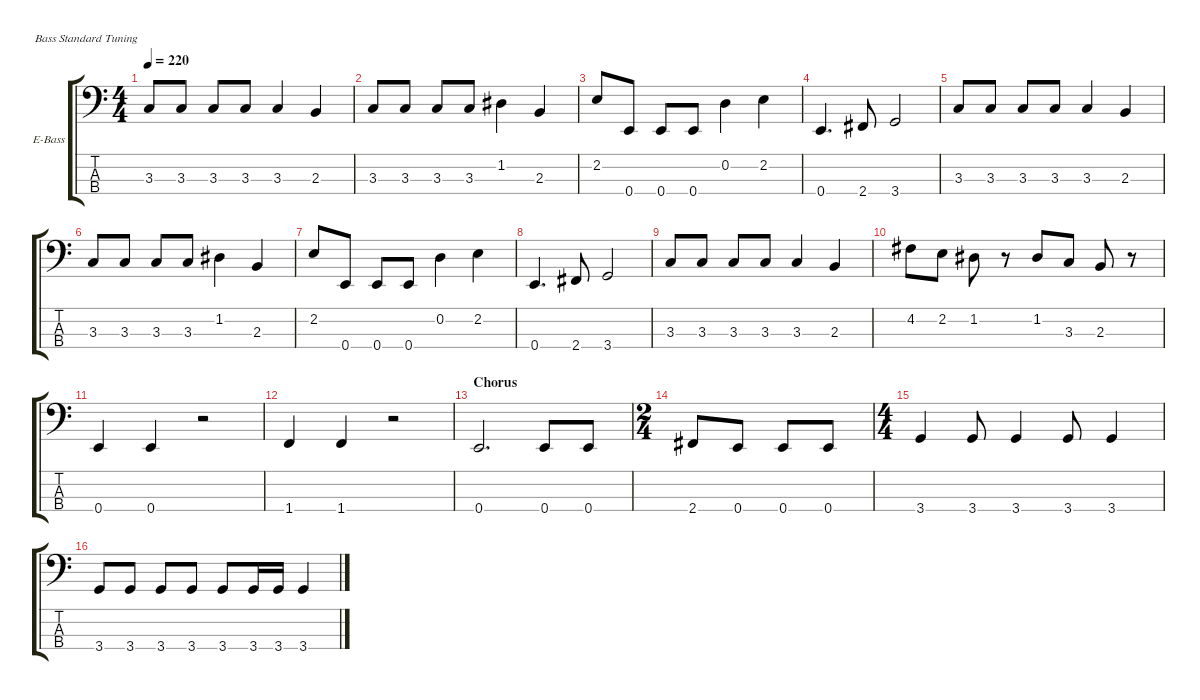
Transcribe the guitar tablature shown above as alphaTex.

\hideDynamics
\bracketExtendMode groupsimilarinstruments
\firstSystemTrackNameOrientation horizontal
\otherSystemsTrackNameOrientation horizontal
\track ("Bass" "E-Bass") {multiBarRest instrument electricbassfinger}
\staff {score tabs}
\tuning (G2 D2 A1 E1)
\ts (4 4)
\tempo 220
\clef f4
\ks c
3.3.8{dy fff} 3.3.8 3.3.8 3.3.8 3.3.4 2.3.4 |
3.3.8 3.3.8 3.3.8 3.3.8 1.2.4 2.3.4 |
2.2.8 0.4.8 0.4.8 0.4.8 0.2.4 2.2.4 |
0.4.4{d} 2.4.8 3.4.2 |
3.3.8 3.3.8 3.3.8 3.3.8 3.3.4 2.3.4 |
3.3.8 3.3.8 3.3.8 3.3.8 1.2.4 2.3.4 |
2.2.8 0.4.8 0.4.8 0.4.8 0.2.4 2.2.4 |
0.4.4{d} 2.4.8 3.4.2 |
3.3.8 3.3.8 3.3.8 3.3.8 3.3.4 2.3.4 |
4.2.8 2.2.8 1.2.8 r.8 1.2.8 3.3.8 2.3.8 r.8 |
0.4.4 0.4.4 r.2 |
1.4.4 1.4.4 r.2 |
\section ("" "Chorus")
0.4.2{d} 0.4.8 0.4.8 |
\ts (2 4)
2.4.8 0.4.8 0.4.8 0.4.8 |
\ts (4 4)
3.4.4 3.4.8 3.4.4 3.4.8 3.4.4 |
3.4.8 3.4.8 3.4.8 3.4.8 3.4.8 3.4.16 3.4.16 3.4.4
